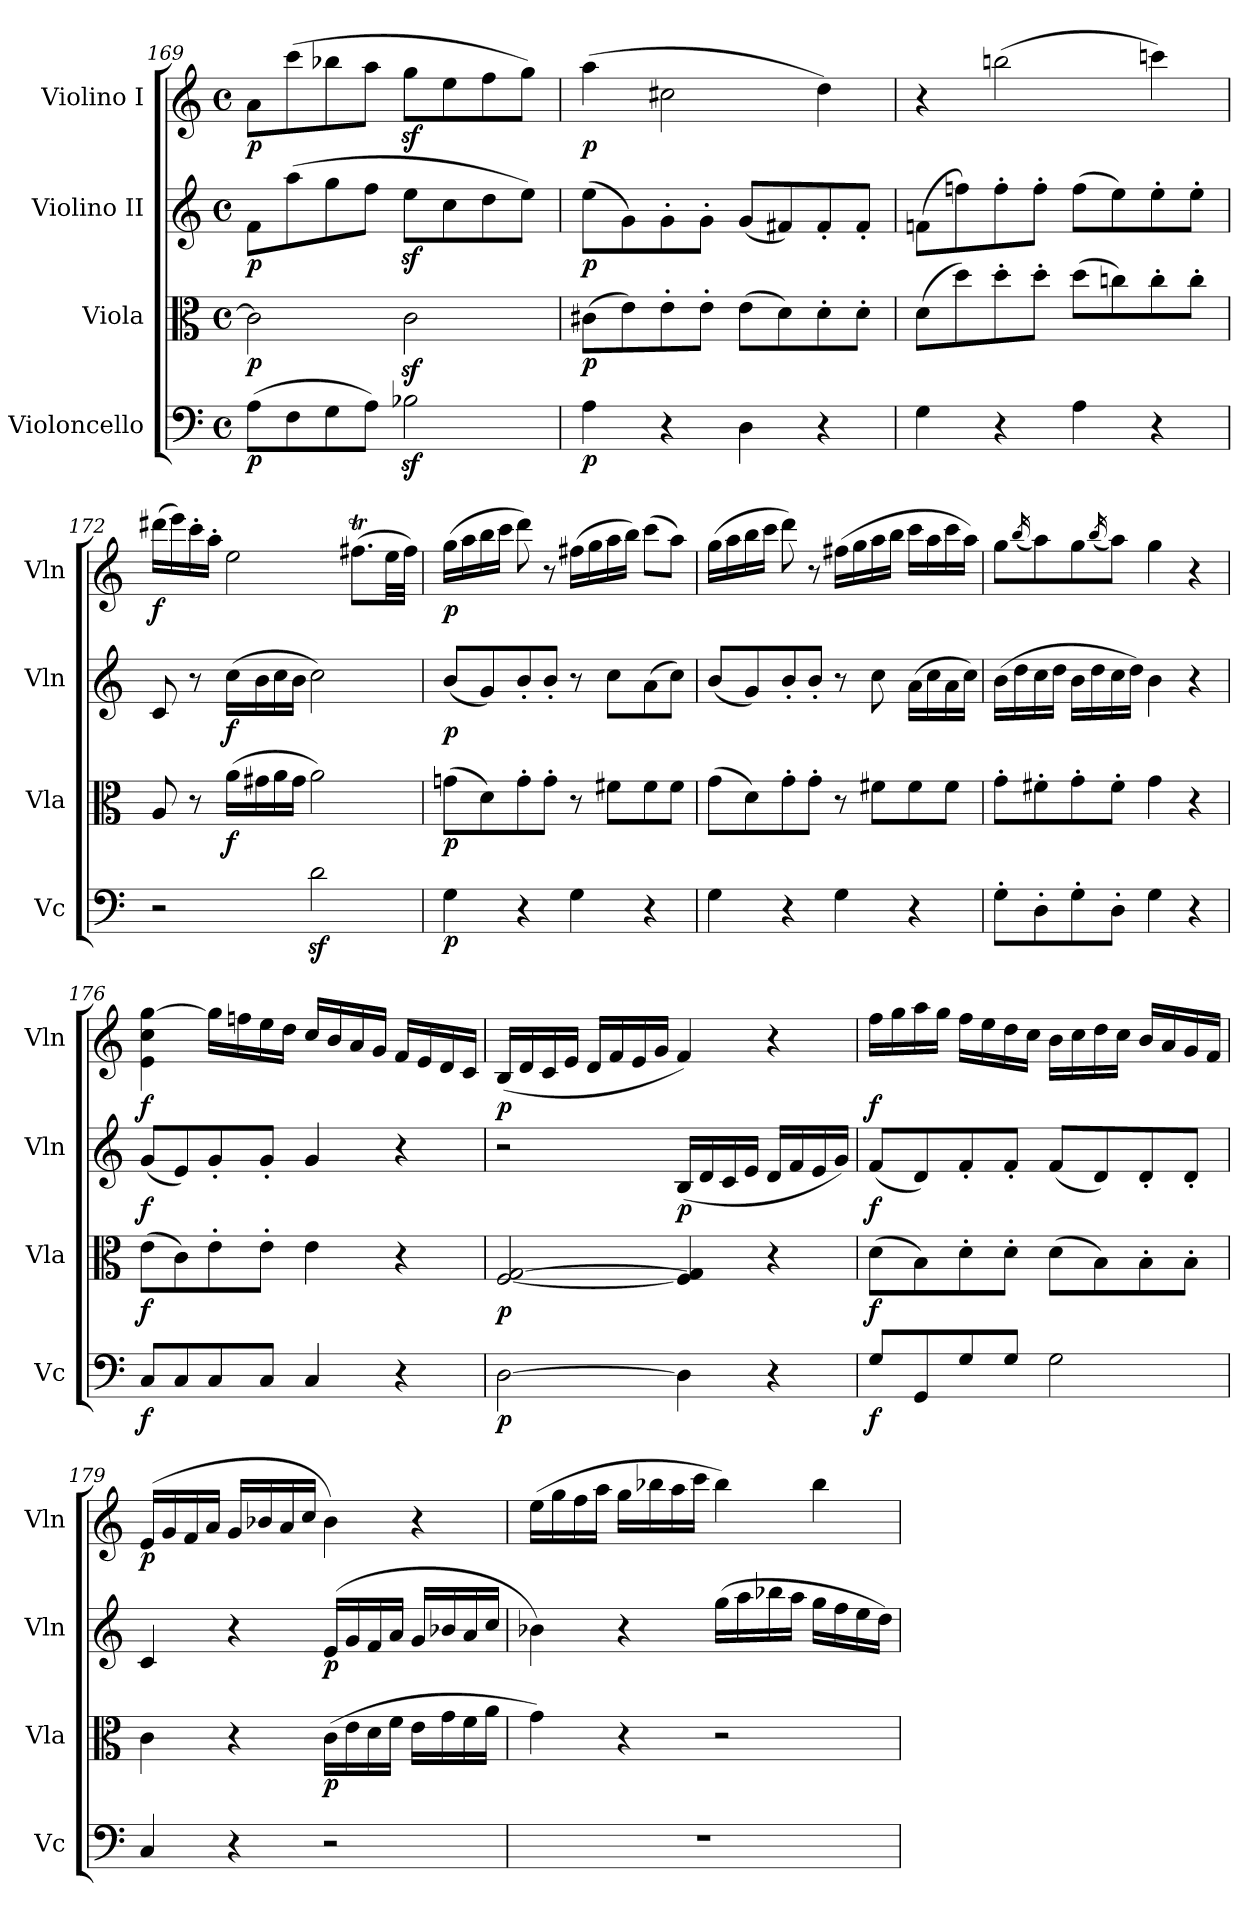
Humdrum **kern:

**kern	**dynam	**kern	**dynam	**kern	**dynam	**kern	**dynam
*part4	*part4	*part3	*part3	*part2	*part2	*part1	*part1
*staff4	*staff4	*staff3	*staff3	*staff2	*staff2	*staff1	*staff1
*I"Violoncello	*	*I"Viola	*	*I"Violino II	*	*I"Violino I	*
*I'Vc	*	*I'Vla	*	*I'Vln	*	*I'Vln	*
!!LO:LB:g=z
*clefF4	*	*clefC3	*	*clefG2	*	*clefG2	*
*k[]	*	*k[]	*	*k[]	*	*k[]	*
*C:	*	*C:	*	*C:	*	*C:	*
*M4/4	*	*M4/4	*	*M4/4	*	*M4/4	*
*met(c)	*	*met(c)	*	*met(c)	*	*met(c)	*
=169	=169	=169	=169	=169	=169	=169	=169
(8AL	p	2c]	p	8fL	p	8aL	p
8F	.	.	.	(8aa	.	(8ccc	.
8G	.	.	.	8gg	.	8bb-X	.
8AJ)	.	.	.	8ffJ	.	8aaJ	.
2B-Xz	.	2cz	.	8eezL	.	8ggzL	.
.	.	.	.	8cc	.	8ee	.
.	.	.	.	8dd	.	8ff	.
.	.	.	.	8eeJ)	.	8ggJ)	.
=170	=170	=170	=170	=170	=170	=170	=170
4A	p	(8c#XL	p	(8ee\L	p	(4aa	p
.	.	8e)	.	8g\)	.	.	.
4r	.	8e'	.	8g'\	.	2cc#X	.
.	.	8e'J	.	8g'\J	.	.	.
4D	.	(8eL	.	(8gL	.	.	.
.	.	8d)	.	8f#X)	.	.	.
4r	.	8d'	.	8f#'	.	4dd)	.
.	.	8d'J	.	8f#'J	.	.	.
=171	=171	=171	=171	=171	=171	=171	=171
4G	cresc.	(8dL	.	(8fnL	.	4r	.
.	.	8dd)	cresc.	8ffn)	cresc.	.	.
4r	.	8dd'	.	8ff'	.	(2bbn	cresc.
.	.	8dd'J	.	8ff'J	.	.	.
4A	.	(8ddL	.	(8ffL	.	.	.
.	.	8ccn)	.	8ee)	.	.	.
4r	.	8cc'	.	8ee'	.	4cccn)	.
.	.	8cc'J	.	8ee'J	.	.	.
=172	=172	=172	=172	=172	=172	=172	=172
2r	.	8A	.	8c	.	(16ddd#XLL	f
.	.	.	.	.	.	16eee)	.
.	.	8r	.	8r	.	16ccc'	.
.	.	.	.	.	.	16aa'JJ	.
.	.	(16aLL	f	(16ccLL	f	2ee	.
.	.	16g#X	.	16b	.	.	.
.	.	16a	.	16cc	.	.	.
.	.	16g#JJ	.	16bJJ	.	.	.
2dz	.	2a)	.	2cc)	.	.	.
.	.	.	.	.	.	(8.ff#XtL	.
.	.	.	.	.	.	32eeLL	.
.	.	.	.	.	.	32ff#JJJ)	.
=173	=173	=173	=173	=173	=173	=173	=173
4G	p	(8gnL	p	(8bL	p	(16ggLL	p
.	.	.	.	.	.	16aa	.
.	.	8d)	.	8g)	.	16bb	.
.	.	.	.	.	.	16cccJJ	.
4r	.	8g'	.	8b'	.	8ddd)	.
.	.	8g'J	.	8b'J	.	8r	.
4G	.	8r	.	8r	.	(16ff#XLL	.
.	.	.	.	.	.	16gg	.
.	.	8f#XL	.	8ccL	.	16aa	.
.	.	.	.	.	.	16bbJJ)	.
4r	.	8f#	.	(8a	.	(8cccL	.
.	.	8f#J	.	8ccJ)	.	8aaJ)	.
!!LO:LB:g=z
=174	=174	=174	=174	=174	=174	=174	=174
4G	.	(8gL	.	(8bL	.	(16ggLL	.
.	.	.	.	.	.	16aa	.
.	.	8d)	.	8g)	.	16bb	.
.	.	.	.	.	.	16cccJJ	.
4r	.	8g'	.	8b'	.	8ddd)	.
.	.	8g'J	.	8b'J	.	8r	.
4G	.	8r	.	8r	.	(16ff#XLL	.
.	.	.	.	.	.	16gg	.
.	.	8f#XL	.	8cc	.	16aa	.
.	.	.	.	.	.	16bbJJ	.
4r	.	8f#	.	(16aLL	.	16cccLL	.
.	.	.	.	16cc	.	16aa	.
.	.	8f#J	.	16a	.	16ccc	.
.	.	.	.	16ccJJ)	.	16aaJJ)	.
=175	=175	=175	=175	=175	=175	=175	=175
8G'L	.	8g'L	.	(16bLL	.	8ggL	.
.	.	.	.	16dd	.	.	.
.	.	.	.	.	.	(<16qbb/	.
8D'	.	8f#X'	.	16cc	.	8aa)	.
.	.	.	.	16ddJJ	.	.	.
8G'	.	8g'	.	16bLL	.	8gg	.
.	.	.	.	16dd	.	.	.
.	.	.	.	.	.	(<16qbb/	.
8D'J	.	8f#'J	.	16cc	.	8aaJ)	.
.	.	.	.	16ddJJ)	.	.	.
4G	.	4g	.	4b	.	4gg	.
4r	.	4r	.	4r	.	4r	.
=176	=176	=176	=176	=176	=176	=176	=176
8CL	f	(8eL	f	(8gL	f	[4gg 4cc 4e	f
8C	.	8c)	.	8e)	.	.	.
8C	.	8e'	.	8g'	.	16ggLL]	.
.	.	.	.	.	.	16ffn	.
8CJ	.	8e'J	.	8g'J	.	16ee	.
.	.	.	.	.	.	16ddJJ	.
4C	.	4e	.	4g	.	16ccLL	.
.	.	.	.	.	.	16b	.
.	.	.	.	.	.	16a	.
.	.	.	.	.	.	16gJJ	.
4r	.	4r	.	4r	.	16fLL	.
.	.	.	.	.	.	16e	.
.	.	.	.	.	.	16d	.
.	.	.	.	.	.	16cJJ	.
=177	=177	=177	=177	=177	=177	=177	=177
[2D	p	[2G [2F	p	2r	.	(16BLL	p
.	.	.	.	.	.	16d	.
.	.	.	.	.	.	16c	.
.	.	.	.	.	.	16eJJ	.
.	.	.	.	.	.	16dLL	.
.	.	.	.	.	.	16f	.
.	.	.	.	.	.	16e	.
.	.	.	.	.	.	16gJJ	.
4D]	.	4G] 4F]	.	(16BLL	p	4f)	.
.	.	.	.	16d	.	.	.
.	.	.	.	16c	.	.	.
.	.	.	.	16eJJ	.	.	.
4r	.	4r	.	16dLL	.	4r	.
.	.	.	.	16f	.	.	.
.	.	.	.	16e	.	.	.
.	.	.	.	16gJJ)	.	.	.
!!LO:PB:g=z
=178	=178	=178	=178	=178	=178	=178	=178
8G/L	f	(8dL	f	(8fL	f	16ffLL	f
.	.	.	.	.	.	16gg	.
8GG/	.	8B)	.	8d)	.	16aa	.
.	.	.	.	.	.	16ggJJ	.
8G/	.	8d'	.	8f'	.	16ffLL	.
.	.	.	.	.	.	16ee	.
8G/J	.	8d'J	.	8f'J	.	16dd	.
.	.	.	.	.	.	16ccJJ	.
2G	.	(8d\L	.	(8fL	.	16bLL	.
.	.	.	.	.	.	16cc	.
.	.	8B\)	.	8d)	.	16dd	.
.	.	.	.	.	.	16ccJJ	.
.	.	8B'\	.	8d'	.	16bLL	.
.	.	.	.	.	.	16a	.
.	.	8B'\J	.	8d'J	.	16g	.
.	.	.	.	.	.	16fJJ	.
=179	=179	=179	=179	=179	=179	=179	=179
4C	.	4c	.	4c	.	(16eLL	p
.	.	.	.	.	.	16g	.
.	.	.	.	.	.	16f	.
.	.	.	.	.	.	16aJJ	.
4r	.	4r	.	4r	.	16gLL	.
.	.	.	.	.	.	16b-X	.
.	.	.	.	.	.	16a	.
.	.	.	.	.	.	16ccJJ	.
2r	.	(16cLL	p	(16eLL	p	4b-)	.
.	.	16e	.	16g	.	.	.
.	.	16d	.	16f	.	.	.
.	.	16fJJ	.	16aJJ	.	.	.
.	.	16eLL	.	16gLL	.	4r	.
.	.	16g	.	16b-X	.	.	.
.	.	16f	.	16a	.	.	.
.	.	16aJJ	.	16ccJJ	.	.	.
=180	=180	=180	=180	=180	=180	=180	=180
1r	.	4g)	.	4b-X)	.	(16eeLL	.
.	.	.	.	.	.	16gg	.
.	.	.	.	.	.	16ff	.
.	.	.	.	.	.	16aaJJ	.
.	.	4r	.	4r	.	16ggLL	.
.	.	.	.	.	.	16bb-X	.
.	.	.	.	.	.	16aa	.
.	.	.	.	.	.	16cccJJ	.
.	.	2r	.	(16ggLL	.	4bb-)	.
.	.	.	.	16aa	.	.	.
.	.	.	.	16bb-X	.	.	.
.	.	.	.	16aaJJ	.	.	.
.	.	.	.	16ggLL	.	4bb-	.
.	.	.	.	16ff	.	.	.
.	.	.	.	16ee	.	.	.
.	.	.	.	16ddJJ)	.	.	.
=	=	=	=	=	=	=	=
*-	*-	*-	*-	*-	*-	*-	*-
